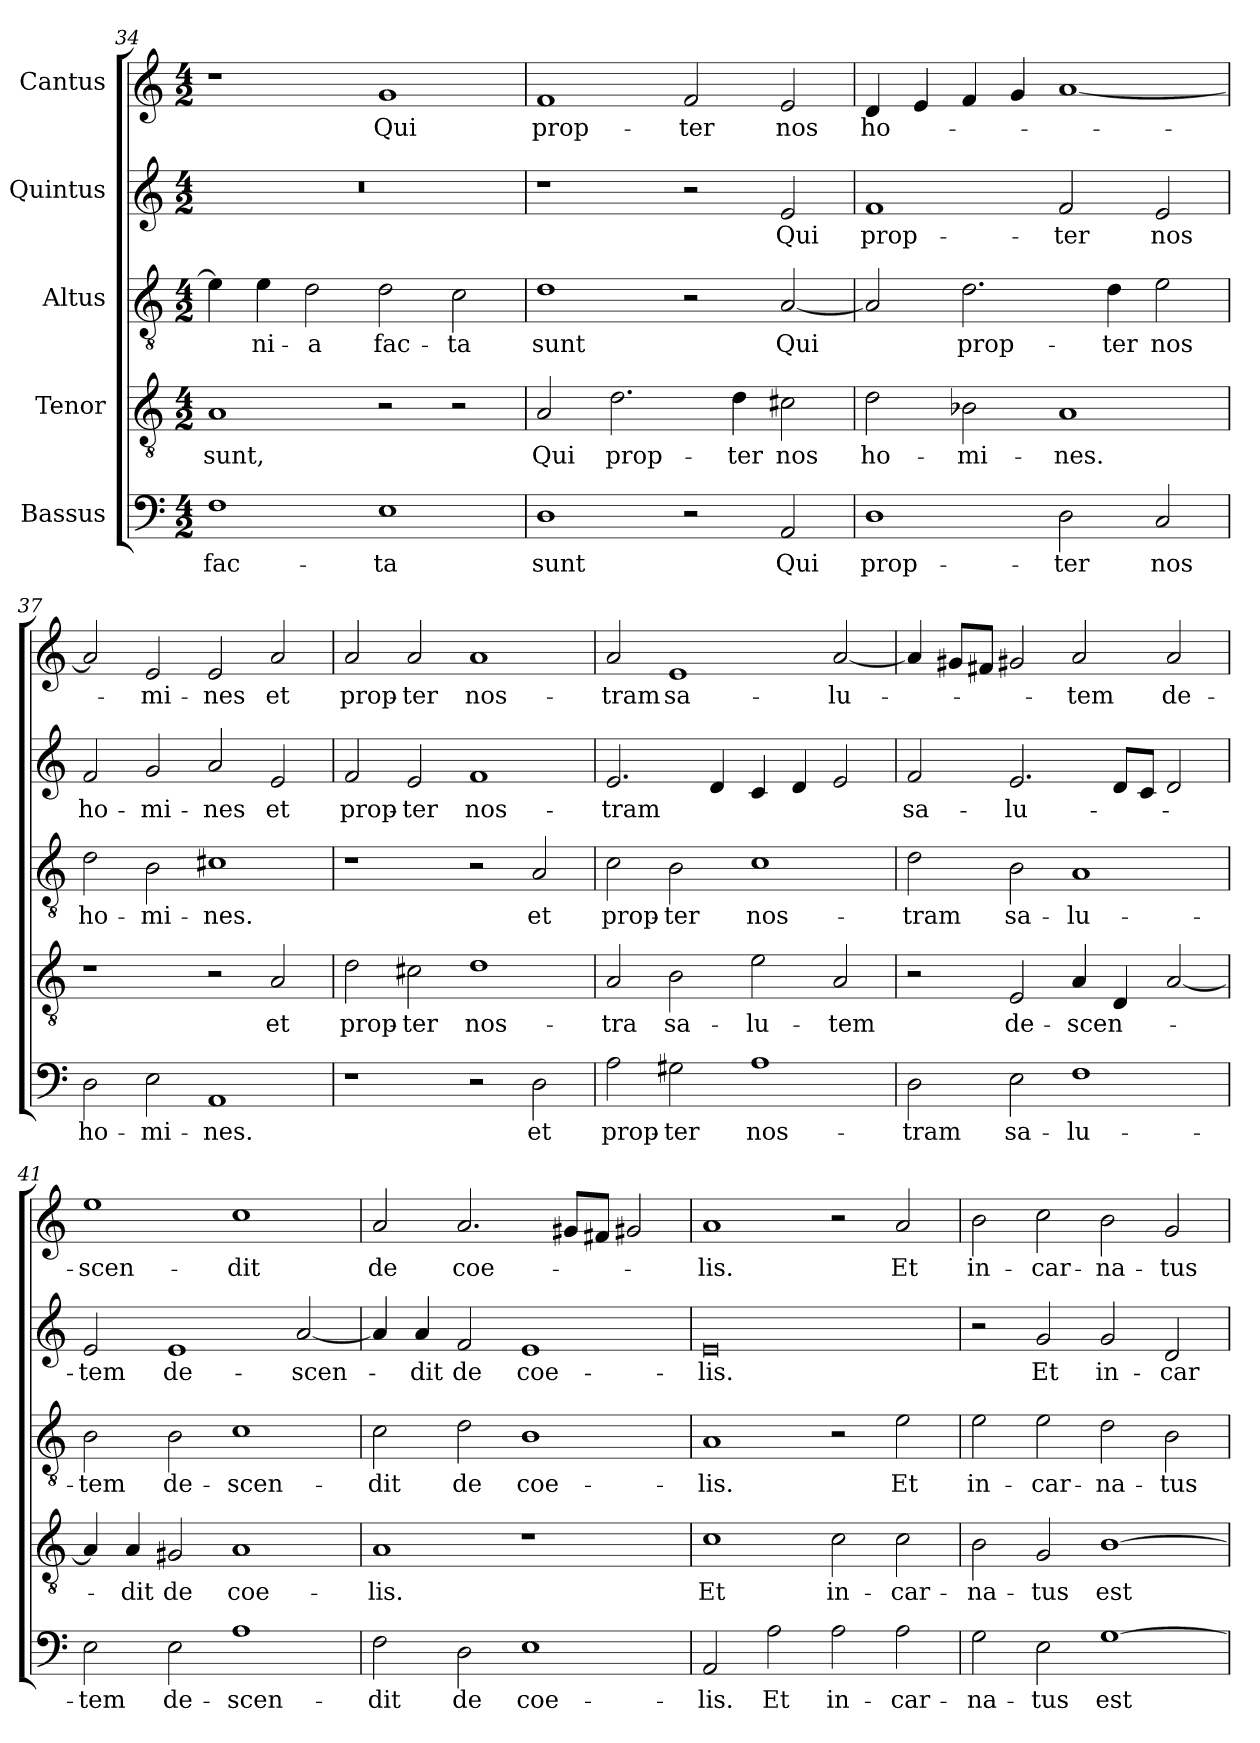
**kern	**text	**kern	**text	**kern	**text	**kern	**text	**kern	**text
*part5	*part5	*part4	*part4	*part3	*part3	*part2	*part2	*part1	*part1
*staff5	*staff5	*staff4	*staff4	*staff3	*staff3	*staff2	*staff2	*staff1	*staff1
*I"Bassus	*	*I"Tenor	*	*I"Altus	*	*I"Quintus	*	*I"Cantus	*
*clefF4	*	*clefGv2	*	*clefGv2	*	*clefG2	*	*clefG2	*
*k[]	*	*k[]	*	*k[]	*	*k[]	*	*k[]	*
*M4/2	*	*M4/2	*	*M4/2	*	*M4/2	*	*M4/2	*
=34	=34	=34	=34	=34	=34	=34	=34	=34	=34
1F\	fac-	1A/	sunt,	4e\]	.	0r	.	1r	.
.	.	.	.	4e\	-ni-	.	.	.	.
.	.	.	.	2d\	-a	.	.	.	.
1E\	-ta	2r	.	2d\	fac-	.	.	1g/	Qui
.	.	2r	.	2c\	-ta	.	.	.	.
=35	=35	=35	=35	=35	=35	=35	=35	=35	=35
1D\	sunt	2A/	Qui	1d\	sunt	1r	.	1f/	prop-
.	.	2.d\	prop-	.	.	.	.	.	.
2r	.	.	.	2r	.	2r	.	2f/	-ter
.	.	4d\	-ter	.	.	.	.	.	.
2AA/	Qui	2c#X\	nos	[2A/	Qui	2e/	Qui	2e/	nos
=36	=36	=36	=36	=36	=36	=36	=36	=36	=36
1D\	prop-	2d\	ho-	2A/]	.	1f/	prop-	4d/	ho-
.	.	.	.	.	.	.	.	4e/	.
.	.	2B-X\	-mi-	2.d\	prop-	.	.	4f/	.
.	.	.	.	.	.	.	.	4g/	.
2D\	-ter	1A/	-nes.	.	.	2f/	-ter	[1a/	.
.	.	.	.	4d\	-ter	.	.	.	.
2C/	nos	.	.	2e\	nos	2e/	nos	.	.
=37	=37	=37	=37	=37	=37	=37	=37	=37	=37
2D\	ho-	1r	.	2d\	ho-	2f/	ho-	2a/]	.
2E\	-mi-	.	.	2B\	-mi-	2g/	-mi-	2e/	-mi-
1AA/	-nes.	2r	.	1c#X\	-nes.	2a/	-nes	2e/	-nes
.	.	2A/	et	.	.	2e/	et	2a/	et
=38	=38	=38	=38	=38	=38	=38	=38	=38	=38
1r	.	2d\	prop-	1r	.	2f/	prop-	2a/	prop-
.	.	2c#X\	-ter	.	.	2e/	-ter	2a/	-ter
2r	.	1d\	nos-	2r	.	1f/	nos-	1a/	nos-
2D\	et	.	.	2A/	et	.	.	.	.
=39	=39	=39	=39	=39	=39	=39	=39	=39	=39
2A\	prop-	2A/	-tra	2c\	prop-	2.e/	-tram	2a/	-tram
2G#X\	-ter	2B\	sa-	2B\	-ter	.	.	1e/	sa-
.	.	.	.	.	.	4d/	.	.	.
1A\	nos-	2e\	-lu-	1c\	nos-	4c/	.	.	.
.	.	.	.	.	.	4d/	.	.	.
.	.	2A/	-tem	.	.	2e/	.	[2a/	-lu-
=40	=40	=40	=40	=40	=40	=40	=40	=40	=40
2D\	-tram	2r	.	2d\	-tram	2f/	sa-	4a/]	.
.	.	.	.	.	.	.	.	8g#X/L	.
.	.	.	.	.	.	.	.	8f#X/J	.
2E\	sa-	2E/	de-	2B\	sa-	2.e/	-lu-	2g#X/	.
1F\	-lu-	4A/	-scen-	1A/	-lu-	.	.	2a/	-tem
.	.	4D/	.	.	.	8d/L	.	.	.
.	.	.	.	.	.	8c/J	.	.	.
.	.	[2A/	.	.	.	2d/	.	2a/	de-
=41	=41	=41	=41	=41	=41	=41	=41	=41	=41
2E\	-tem	4A/]	.	2B\	-tem	2e/	-tem	1ee\	-scen-
.	.	4A/	-dit	.	.	.	.	.	.
2E\	de-	2G#X/	de	2B\	de-	1e/	de-	.	.
1A\	-scen-	1A/	coe-	1c\	-scen-	.	.	1cc\	-dit
.	.	.	.	.	.	[2a/	-scen-	.	.
=42	=42	=42	=42	=42	=42	=42	=42	=42	=42
2F\	-dit	1A/	-lis.	2c\	-dit	4a/]	.	2a/	de
.	.	.	.	.	.	4a/	-dit	.	.
2D\	de	.	.	2d\	de	2f/	de	2.a/	coe-
1E\	coe-	1r	.	1B\	coe-	1e/	coe-	.	.
.	.	.	.	.	.	.	.	8g#X/L	.
.	.	.	.	.	.	.	.	8f#X/J	.
.	.	.	.	.	.	.	.	2g#X/	.
=43	=43	=43	=43	=43	=43	=43	=43	=43	=43
2AA/	-lis.	1c\	Et	1A/	-lis.	0e/	-lis.	1a/	-lis.
2A\	Et	.	.	.	.	.	.	.	.
2A\	in-	2c\	in-	2r	.	.	.	2r	.
2A\	-car-	2c\	-car-	2e\	Et	.	.	2a/	Et
=44	=44	=44	=44	=44	=44	=44	=44	=44	=44
2G\	-na-	2B\	-na-	2e\	in-	2r	.	2b\	in-
2E\	-tus	2G/	-tus	2e\	-car-	2g/	Et	2cc\	-car-
[1G\	est	[1B\	est	2d\	-na-	2g/	in-	2b\	-na-
.	.	.	.	2B\	-tus	2d/	-car-	2g/	-tus
=	=	=	=	=	=	=	=	=	=
*-	*-	*-	*-	*-	*-	*-	*-	*-	*-
